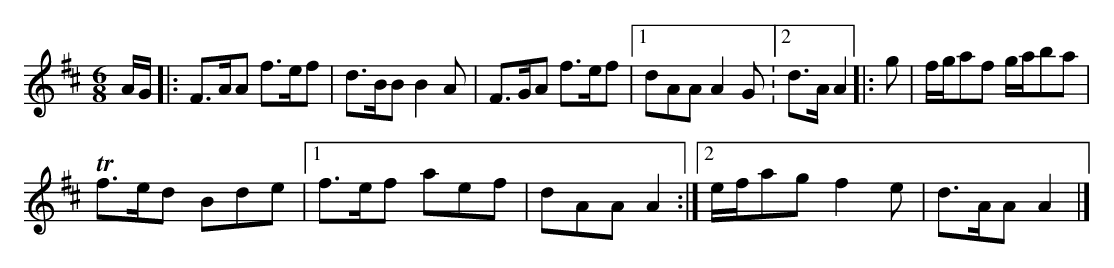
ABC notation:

X:1 the Taylor's March
M: 6/8
L: 1/8
K: D
A/G/ |:\
F>AA f>ef | d>BB B2A | F>GA f>ef |[1 dAA A2G :[2 d>A A2 |: g | f/g/af g/a/ba |
Tf>ed Bde |[1 f>ef aef | dAA A2 :|[2 e/f/ag f2e | d>AA A2 |]
